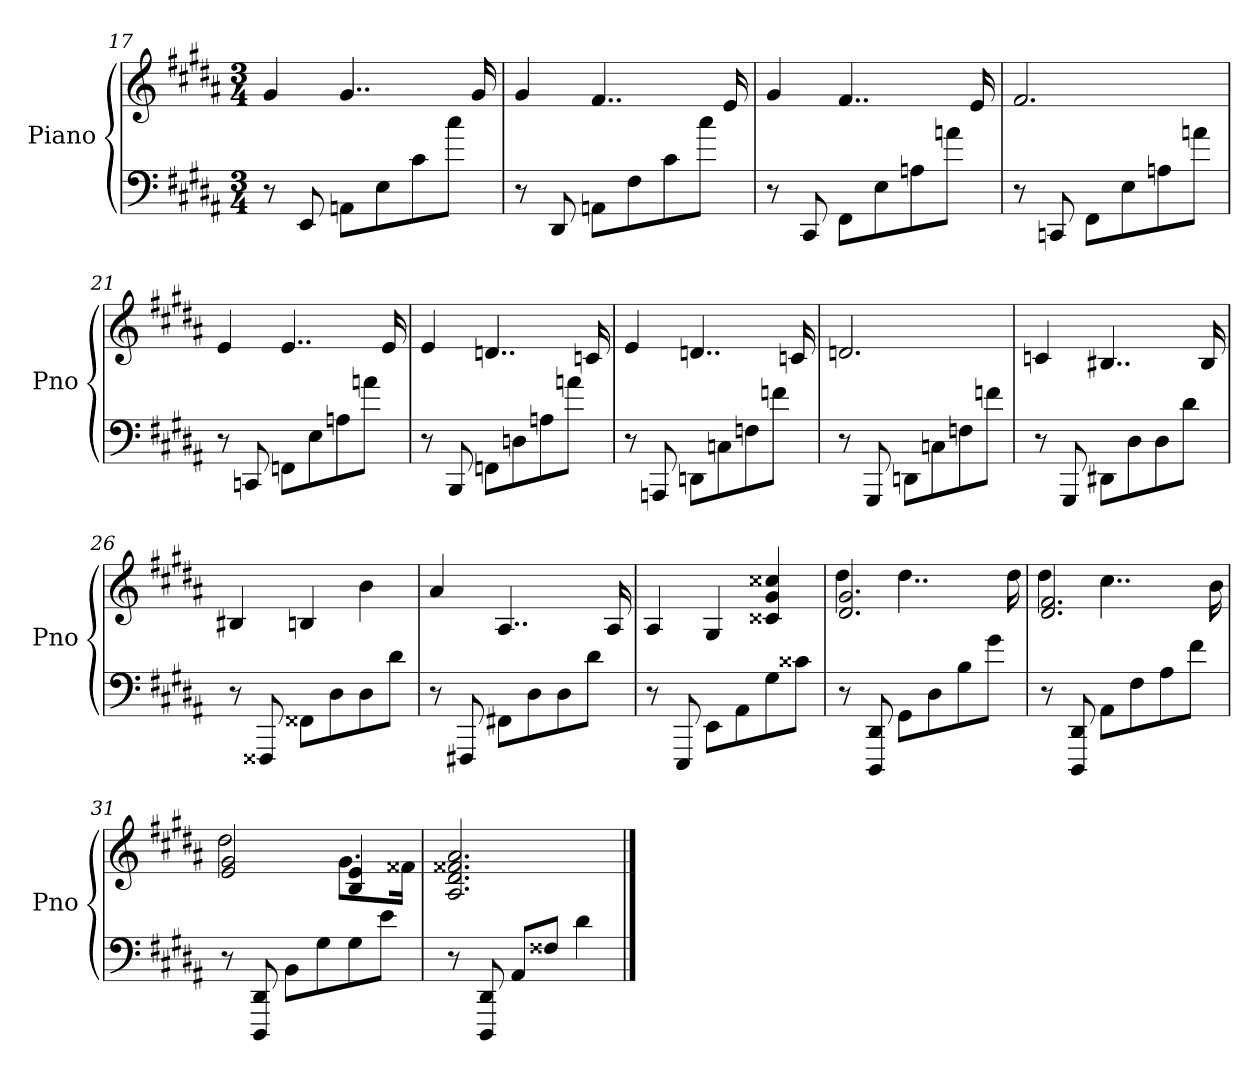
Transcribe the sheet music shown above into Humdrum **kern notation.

**kern	**kern
*part1	*part1
*staff2	*staff1
*I"Piano	*
*I'Pno	*
*clefF4	*clefG2
*k[f#c#g#d#a#]	*k[f#c#g#d#a#]
*g#:	*g#:
*M3/4	*M3/4
=17	=17
8r	4g#
8EE	.
8AAnL	4..g#
8E	.
8c#	.
8cc#J	.
.	16g#
=18	=18
8r	4g#
8DD#	.
8AAnL	4..f#
8F#	.
8c#	.
8cc#J	.
.	16e
=19	=19
8r	4g#
8CC#	.
8FF#L	4..f#
8E	.
8An	.
8anJ	.
.	16e
=20	=20
8r	2.f#
8CCn	.
8FF#L	.
8E	.
8An	.
8anJ	.
=21	=21
8r	4e
8CCn	.
8FFnL	4..e
8E	.
8An	.
8anJ	.
.	16e
=22	=22
8r	4e
8BBB	.
8FFnL	4..dn
8Dn	.
8An	.
8anJ	.
.	16cn
=23	=23
8r	4e
8AAAn	.
8DDnL	4..dn
8Cn	.
8Fn	.
8fnJ	.
.	16cn
=24	=24
8r	2.dn
8GGG#	.
8DDnL	.
8Cn	.
8Fn	.
8fnJ	.
=25	=25
8r	4cn
8GGG#	.
8DD#XL	4..B#X
8D#	.
8D#	.
8d#J	.
.	16B#
=26	=26
8r	4B#X
8FFF##X	.
8FF##XL	4Bn
8D#	.
8D#	4b
8d#J	.
=27	=27
8r	4a#
8FFF#X	.
8FF#XL	4..A#
8D#	.
8D#	.
8d#J	.
.	16A#
=28	=28
8r	4A#
8EEE	.
8EEL	4G#
8AA#	.
8G#	4c##X 4g# 4cc##X
8c##XJ	.
=29	=29
*	*^
8r	2.d# 2.g#	4dd#
8DDD# 8DD#	.	.
8GG#L	.	4..dd#
8D#	.	.
8B	.	.
8g#J	.	.
.	.	16dd#
=30	=30	=30
8r	2.d# 2.f#	4dd#
8DDD# 8DD#	.	.
8AA#L	.	4..cc#
8F#	.	.
8A#	.	.
8f#J	.	.
.	.	16b
=31	=31	=31
8r	2e 2g#	2dd#
8DDD# 8DD#	.	.
8BBL	.	.
8G#	.	.
8G#	4B 4e	8.g#L
8eJ	.	.
.	.	16f##XJk
*	*v	*v
=32	=32
8r	2.A# 2.d# 2.f##X 2.a#
8DDD# 8DD#	.
8AA#L	.
8F##XJ	.
4d#	.
==	==
*-	*-
